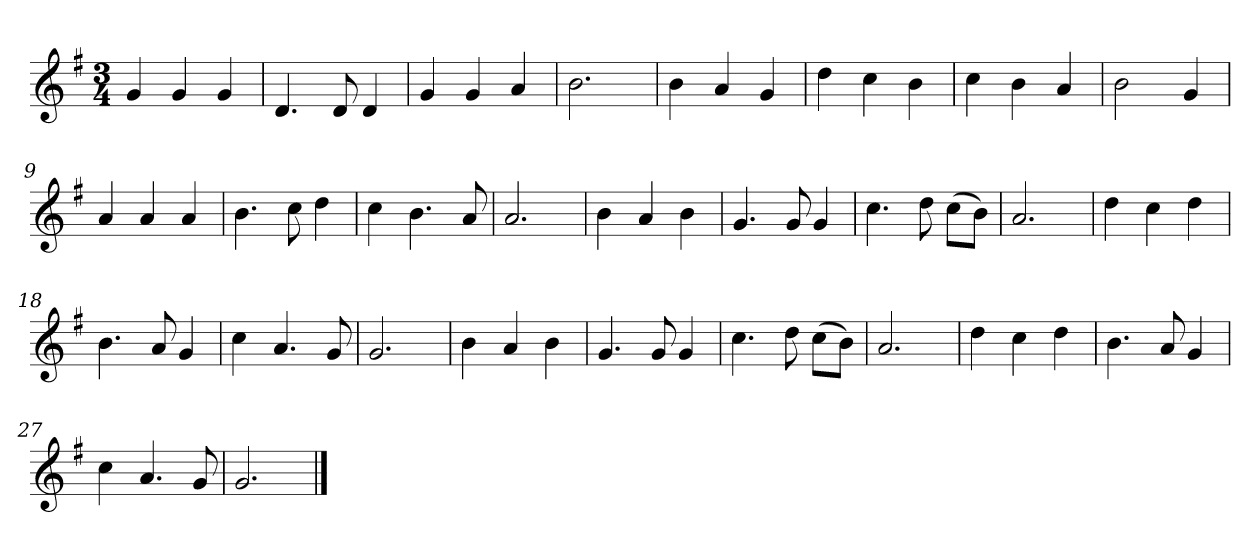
**kern
*part1
*staff1
*k[f#]
*M3/4
*MM120
=1
4g
4g
4g
=2
4.d
8d
4d
=3
4g
4g
4a
=4
2.b
=5
4b
4a
4g
=6
4dd
4cc
4b
=7
4cc
4b
4a
=8
2b
4g
=9
4a
4a
4a
=10
4.b
8cc
4dd
=11
4cc
4.b
8a
=12
2.a
=13
4b
4a
4b
=14
4.g
8g
4g
=15
4.cc
8dd
(8ccL
8bJ)
=16
2.a
=17
4dd
4cc
4dd
=18
4.b
8a
4g
=19
4cc
4.a
8g
=20
2.g
=21
4b
4a
4b
=22
4.g
8g
4g
=23
4.cc
8dd
(8ccL
8bJ)
=24
2.a
=25
4dd
4cc
4dd
=26
4.b
8a
4g
=27
4cc
4.a
8g
=28
2.g
==
*-
